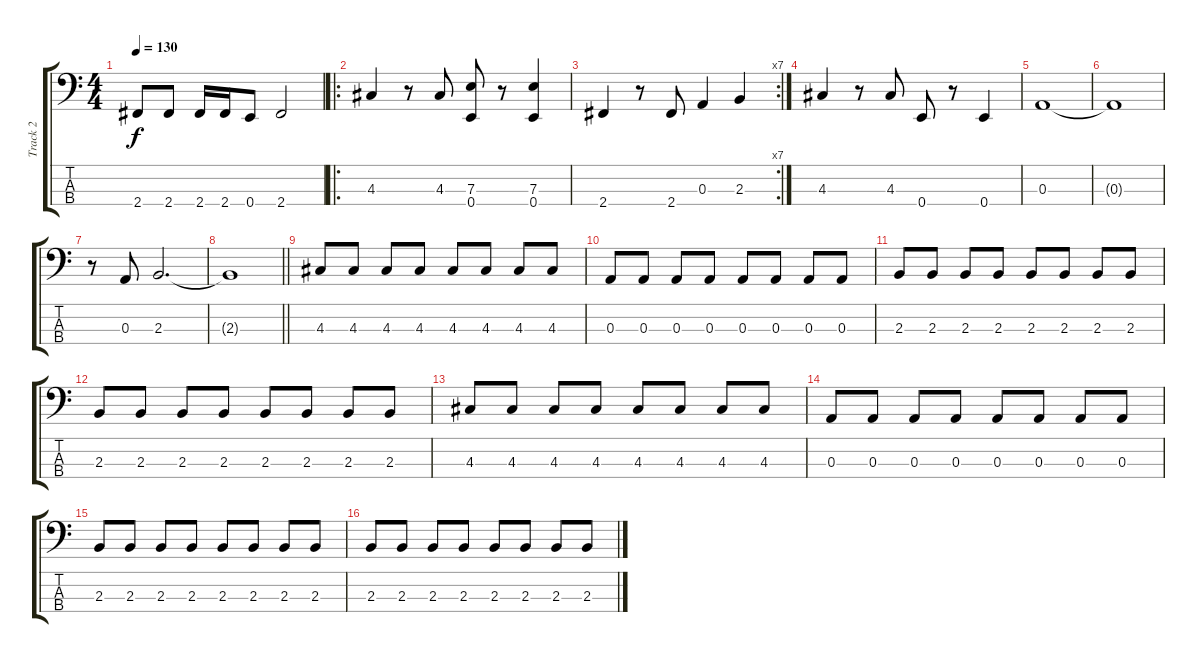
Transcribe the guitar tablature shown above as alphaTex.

\track ("Track 2" "Track 2") {instrument electricbassfinger}
\staff {score tabs}
\tuning (G2 D2 A1 E1) {hide}
\ts (4 4)
\tempo 130
\clef f4
\ks c
2.4.8{dy f} 2.4.8 2.4.16 2.4.16 0.4.8 2.4.2 |
\ro
4.3.4 r.8 4.3.8 (7.3 0.4).8 r.8 (7.3 0.4).4 |
\rc 7
2.4.4 r.8 2.4.8 0.3.4 2.3.4 |
4.3.4 r.8 4.3.8 0.4.8 r.8 0.4.4 |
0.3.1 |
0.3{t}.1 |
r.8 0.3.8 2.3.2{d} |
\barLineRight lightlight
2.3{t}.1 |
4.3.8 4.3.8 4.3.8 4.3.8 4.3.8 4.3.8 4.3.8 4.3.8 |
0.3.8 0.3.8 0.3.8 0.3.8 0.3.8 0.3.8 0.3.8 0.3.8 |
2.3.8 2.3.8 2.3.8 2.3.8 2.3.8 2.3.8 2.3.8 2.3.8 |
2.3.8 2.3.8 2.3.8 2.3.8 2.3.8 2.3.8 2.3.8 2.3.8 |
4.3.8 4.3.8 4.3.8 4.3.8 4.3.8 4.3.8 4.3.8 4.3.8 |
0.3.8 0.3.8 0.3.8 0.3.8 0.3.8 0.3.8 0.3.8 0.3.8 |
2.3.8 2.3.8 2.3.8 2.3.8 2.3.8 2.3.8 2.3.8 2.3.8 |
2.3.8 2.3.8 2.3.8 2.3.8 2.3.8 2.3.8 2.3.8 2.3.8
